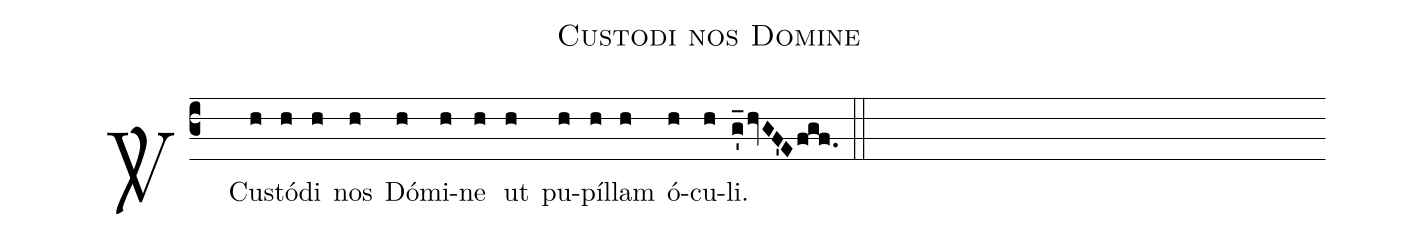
name: Custodi nos Domine;
%%
(c3) <sp>V/</sp>(//)  Cus(h)t<v>\'{o}</v>(h)di(h) nos(h) D<v>\'{o}</v>(h)mi(h)ne(h) ut(h) pu(h)p<v>\'{i}</v>l(h)lam(h) <v>\'{o}</v>(h)cu(h)li.(g_'hvGF'Efgf.)
(::)
